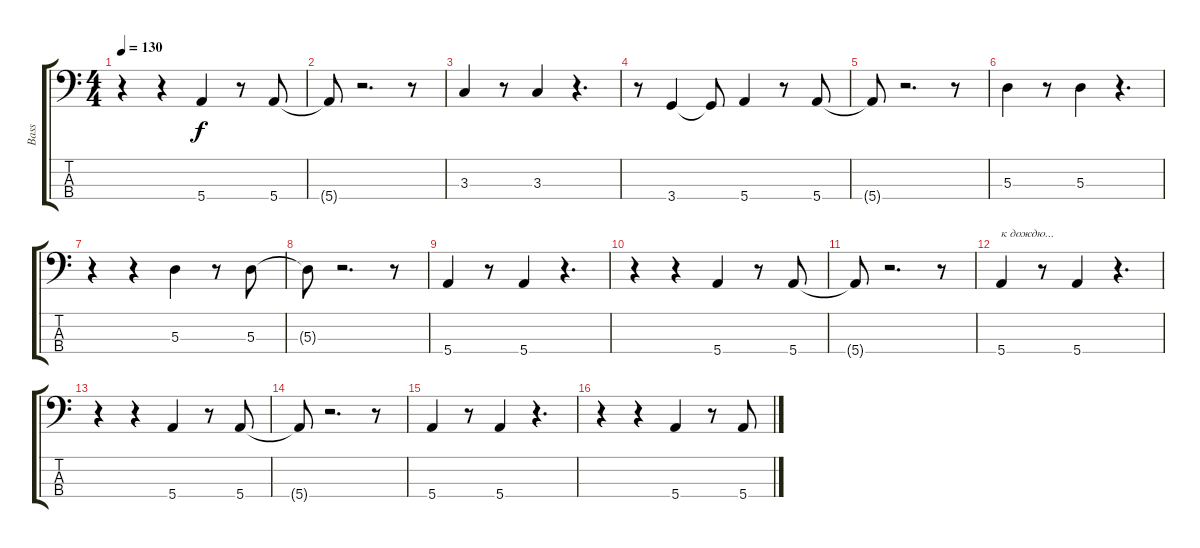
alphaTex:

\track ("Bass" "Bass") {instrument electricbassfinger}
\staff {score tabs}
\tuning (G2 D2 A1 E1) {hide}
\ts (4 4)
\tempo 130
\clef f4
\ks c
r.4{dy f} r.4 5.4.4 r.8 5.4.8 |
5.4{t}.8 r.2{d} r.8 |
3.3.4 r.8 3.3.4 r.4{d} |
r.8 3.4.4 3.4{t}.8 5.4.4 r.8 5.4.8 |
5.4{t}.8 r.2{d} r.8 |
5.3.4 r.8 5.3.4 r.4{d} |
r.4 r.4 5.3.4 r.8 5.3.8 |
5.3{t}.8 r.2{d} r.8 |
5.4.4 r.8 5.4.4 r.4{d} |
r.4 r.4 5.4.4 r.8 5.4.8 |
5.4{t}.8 r.2{d} r.8 |
5.4.4{txt "к дождю..."} r.8 5.4.4 r.4{d} |
r.4 r.4 5.4.4 r.8 5.4.8 |
5.4{t}.8 r.2{d} r.8 |
5.4.4 r.8 5.4.4 r.4{d} |
r.4 r.4 5.4.4 r.8 5.4.8
